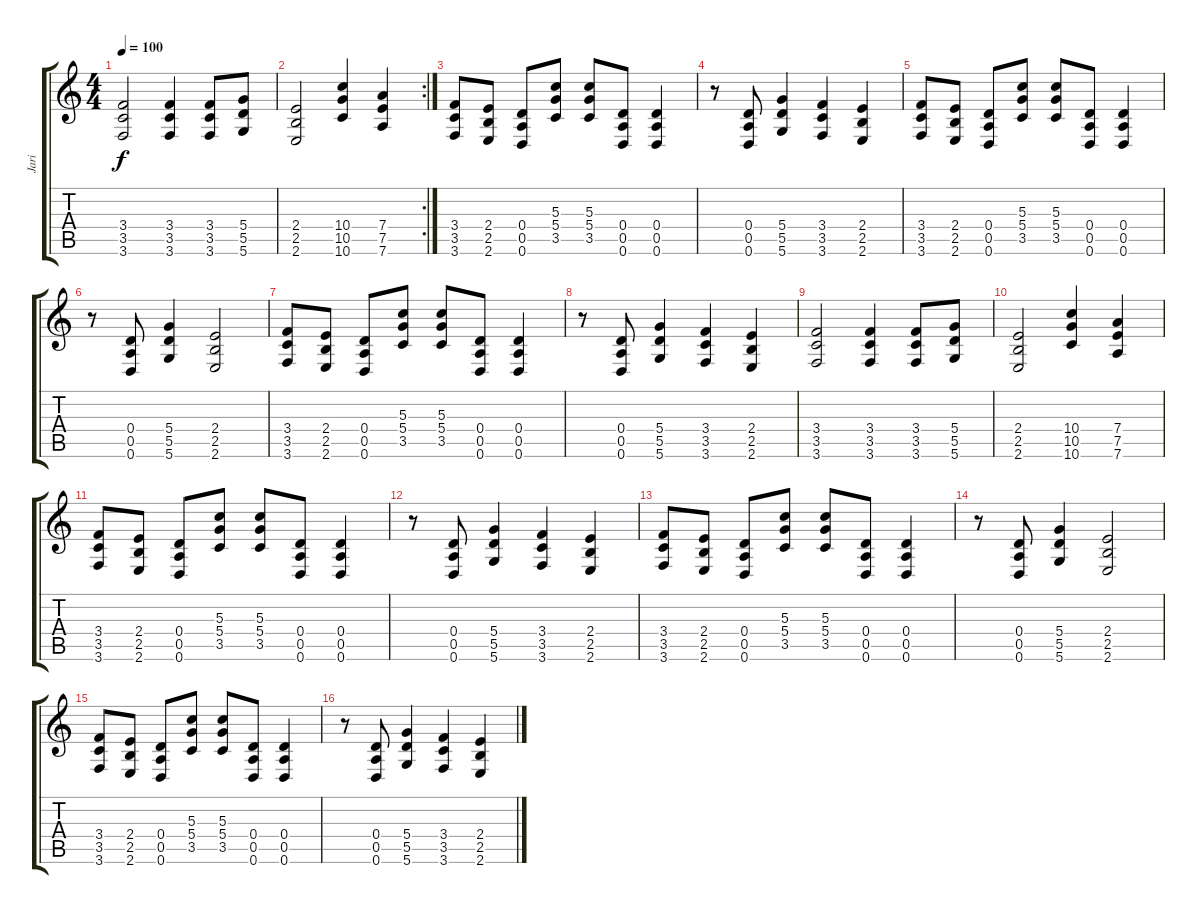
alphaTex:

\track ("Jari" "Jari") {instrument distortionguitar}
\staff {score tabs}
\tuning (E4 B3 G3 D3 A2 D2) {hide}
\ts (4 4)
\tempo 100
\clef g2
\ks c
(3.4 3.5 3.6).2{dy f} (3.4 3.5 3.6).4 (3.4 3.5 3.6).8 (5.4 5.5 5.6).8 |
\rc 2
(2.4 2.5 2.6).2 (10.4 10.5 10.6).4 (7.4 7.5 7.6).4 |
(3.4 3.5 3.6).8{volume 11} (2.4 2.5 2.6).8 (0.4 0.5 0.6).8 (5.3 5.4 3.5).8 (5.3 5.4 3.5).8 (0.4 0.5 0.6).8 (0.4 0.5 0.6).4 |
r.8 (0.4 0.5 0.6).8 (5.4 5.5 5.6).4 (3.4 3.5 3.6).4 (2.4 2.5 2.6).4 |
(3.4 3.5 3.6).8 (2.4 2.5 2.6).8 (0.4 0.5 0.6).8 (5.3 5.4 3.5).8 (5.3 5.4 3.5).8 (0.4 0.5 0.6).8 (0.4 0.5 0.6).4 |
r.8 (0.4 0.5 0.6).8 (5.4 5.5 5.6).4 (2.4 2.5 2.6).2 |
(3.4 3.5 3.6).8 (2.4 2.5 2.6).8 (0.4 0.5 0.6).8 (5.3 5.4 3.5).8 (5.3 5.4 3.5).8 (0.4 0.5 0.6).8 (0.4 0.5 0.6).4 |
r.8 (0.4 0.5 0.6).8 (5.4 5.5 5.6).4 (3.4 3.5 3.6).4 (2.4 2.5 2.6).4 |
(3.4 3.5 3.6).2 (3.4 3.5 3.6).4 (3.4 3.5 3.6).8 (5.4 5.5 5.6).8 |
(2.4 2.5 2.6).2 (10.4 10.5 10.6).4 (7.4 7.5 7.6).4 |
(3.4 3.5 3.6).8 (2.4 2.5 2.6).8 (0.4 0.5 0.6).8 (5.3 5.4 3.5).8 (5.3 5.4 3.5).8 (0.4 0.5 0.6).8 (0.4 0.5 0.6).4 |
r.8 (0.4 0.5 0.6).8 (5.4 5.5 5.6).4 (3.4 3.5 3.6).4 (2.4 2.5 2.6).4 |
(3.4 3.5 3.6).8 (2.4 2.5 2.6).8 (0.4 0.5 0.6).8 (5.3 5.4 3.5).8 (5.3 5.4 3.5).8 (0.4 0.5 0.6).8 (0.4 0.5 0.6).4 |
r.8 (0.4 0.5 0.6).8 (5.4 5.5 5.6).4 (2.4 2.5 2.6).2 |
(3.4 3.5 3.6).8 (2.4 2.5 2.6).8 (0.4 0.5 0.6).8 (5.3 5.4 3.5).8 (5.3 5.4 3.5).8 (0.4 0.5 0.6).8 (0.4 0.5 0.6).4 |
r.8 (0.4 0.5 0.6).8 (5.4 5.5 5.6).4 (3.4 3.5 3.6).4 (2.4 2.5 2.6).4
